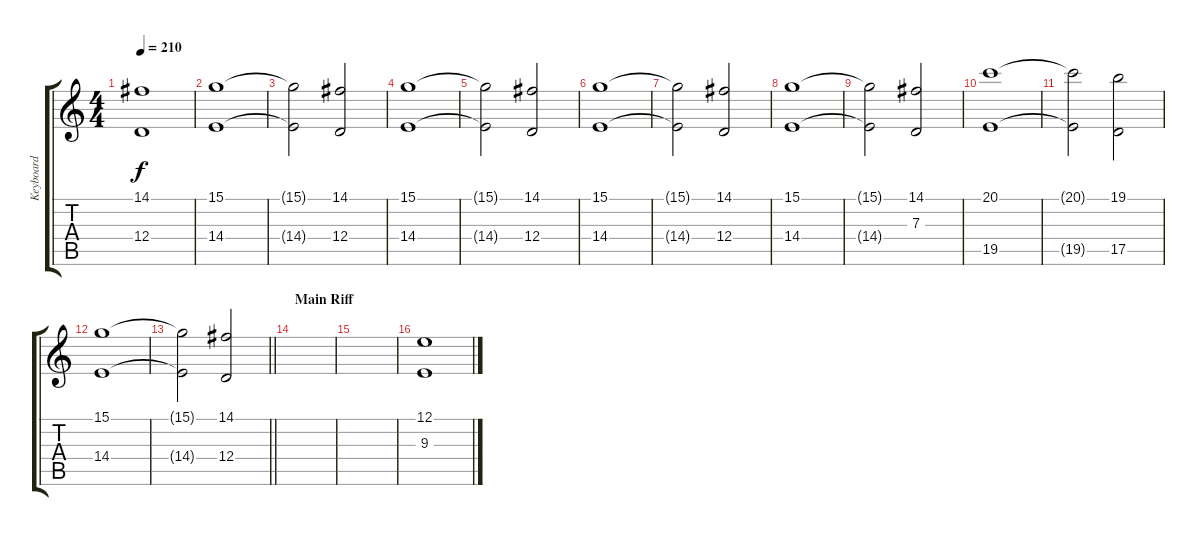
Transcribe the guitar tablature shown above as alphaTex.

\track ("Keyboard" "Keyboard") {instrument stringensemble1}
\staff {score tabs}
\tuning (E4 B3 G3 D3 A2 E2) {hide}
\ts (4 4)
\tempo 210
\clef g2
\ks c
(14.1 12.4).1{dy f} |
(15.1 14.4).1 |
(15.1{t} 14.4{t}).2 (14.1 12.4).2 |
(15.1 14.4).1 |
(15.1{t} 14.4{t}).2 (14.1 12.4).2 |
(15.1 14.4).1 |
(15.1{t} 14.4{t}).2 (14.1 12.4).2 |
(15.1 14.4).1 |
(15.1{t} 14.4{t}).2 (14.1 7.3).2 |
(20.1 19.5).1 |
(20.1{t} 19.5{t}).2 (19.1 17.5).2 |
(15.1 14.4).1 |
\barLineRight lightlight
(15.1{t} 14.4{t}).2 (14.1 12.4).2 |
\section ("" "Main Riff")
|
|
(12.1 9.3).1{instrument choiraahs}
